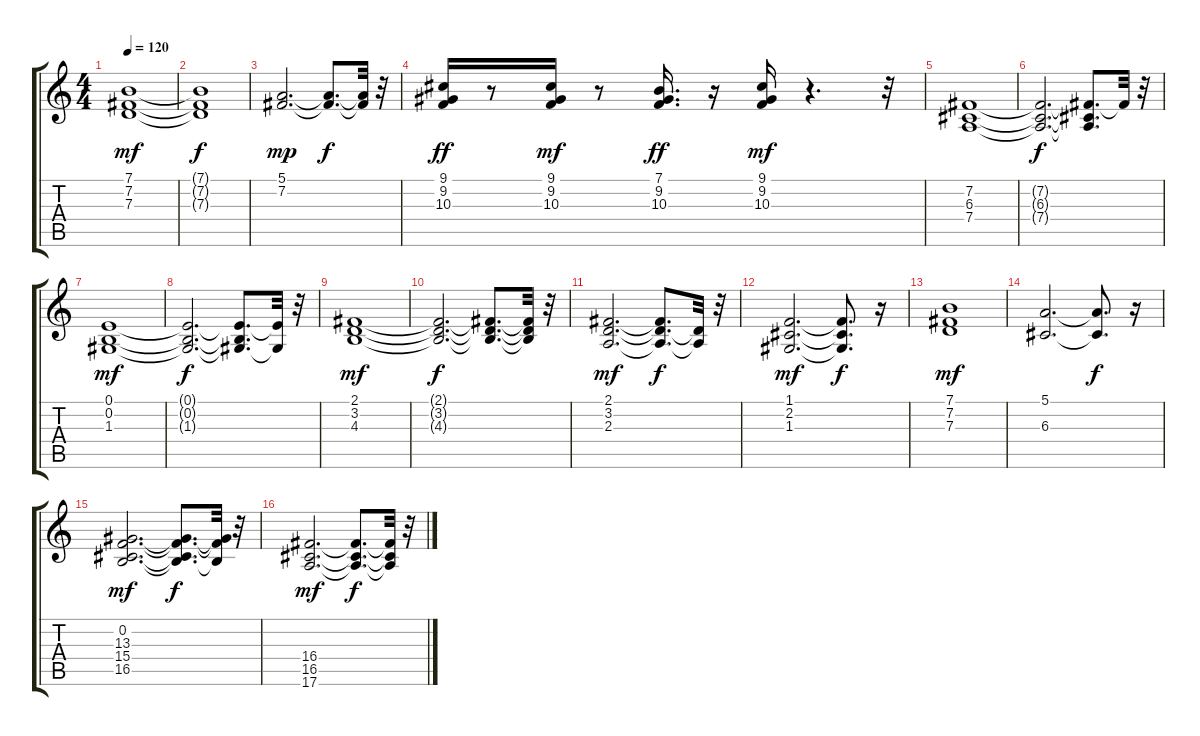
\track "" {instrument synthstrings1}
\staff {score tabs}
\tuning (E4 B3 G3 D3 A2 E2) {hide}
\ts (4 4)
\tempo 120
\clef g2
\ks c
(7.1 7.2 7.3).1{dy mf} |
(7.1{t} 7.2{t} 7.3{t}).1{dy f} |
(5.1 7.2).2{d dy mp} (5.1{t} 7.2{t}).8{d dy f} (5.1{t} 7.2{t}).32 r.32 |
(9.1 9.2 10.3).16{dy ff} r.8 (9.1 9.2 10.3).16{dy mf} r.8 (7.1 9.2 10.3).16{d dy ff} r.16 (9.1 9.2 10.3).16{dy mf} r.4{d} r.32 |
(7.2 6.3 7.4).1 |
(7.2{t} 6.3{t} 7.4{t}).2{d dy f} (7.2{t} 6.3{t} 7.4{t}).8{d} 7.2{t}.32 r.32 |
(0.1 0.2 1.3).1{dy mf} |
(0.1{t} 0.2{t} 1.3{t}).2{d dy f} (0.1{t} 0.2{t} 1.3{t}).8{d} (0.1{t} 1.3{t}).32 r.32 |
(2.1 3.2 4.3).1{dy mf} |
(2.1{t} 3.2{t} 4.3{t}).2{d dy f} (2.1{t} 3.2{t} 4.3{t}).8{d} (2.1{t} 3.2{t} 4.3{t}).32 r.32 |
(2.1 3.2 2.3).2{d dy mf} (2.1{t} 3.2{t} 2.3{t}).8{d dy f} (3.2{t} 2.3{t}).32 r.32 |
(1.1 2.2 1.3).2{d dy mf} (1.1{t} 2.2{t} 1.3{t}).8{d dy f} r.16 |
(7.1 7.2 7.3).1{dy mf} |
(5.1 6.3).2{d} (5.1{t} 6.3{t}).8{d dy f} r.16 |
(0.2 13.3 15.4 16.5).2{d dy mf} (0.2{t} 13.3{t} 15.4{t} 16.5{t}).8{d dy f} (0.2{t} 13.3{t} 15.4{t}).32 r.32 |
(16.4 16.5 17.6).2{d dy mf} (16.4{t} 16.5{t} 17.6{t}).8{d dy f} (16.4{t} 16.5{t} 17.6{t}).32 r.32
